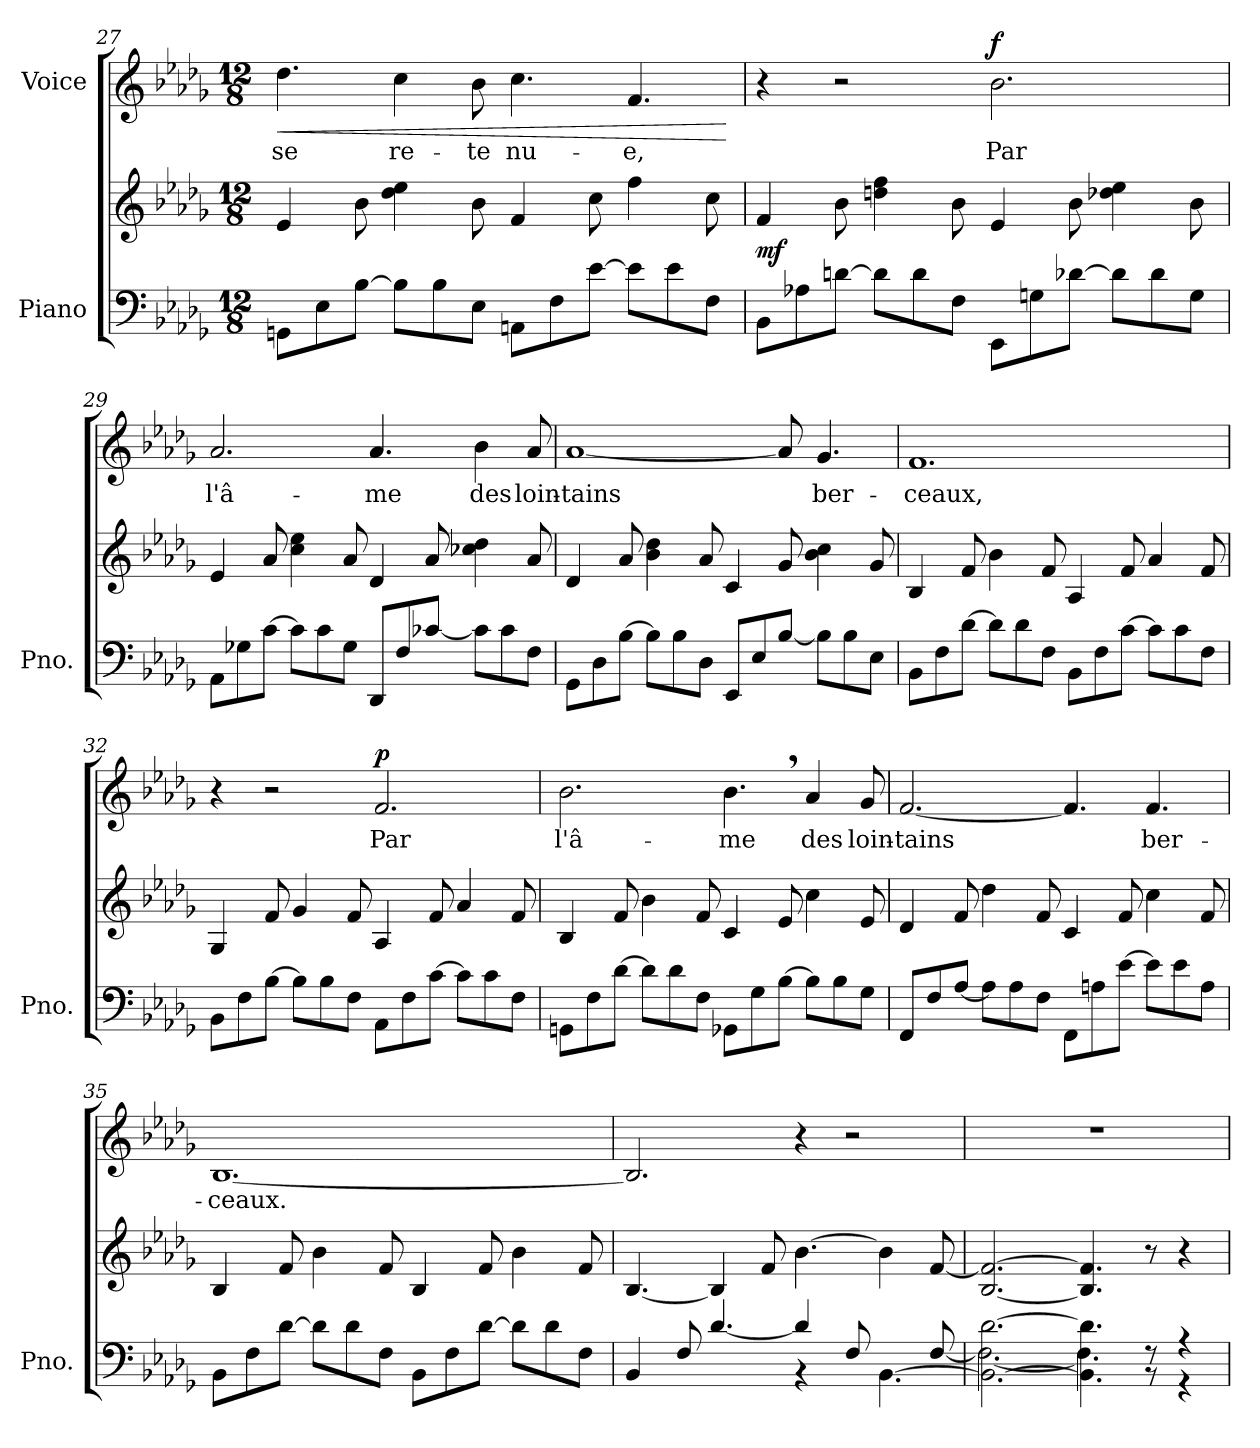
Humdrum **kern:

**kern	**kern	**dynam	**kern	**text	**dynam
*part2	*part2	*part2	*part1	*part1	*part1
*staff3	*staff2	*staff2/3	*staff1	*staff1	*staff1
*I"Piano	*	*	*I"Voice	*	*
*I'Pno.	*	*	*	*	*
!!LO:LB:g=z
*clefF4	*clefG2	*	*clefG2	*	*
*k[b-e-a-d-g-]	*k[b-e-a-d-g-]	*	*k[b-e-a-d-g-]	*	*
*M12/8	*M12/8	*	*M12/8	*	*
=27	=27	=27	=27	=27	=27
!	!	!	!	!	!LO:HP:b
8GGn\L	4e-/	.	4.dd-\	-se	<
8E-\	.	.	.	.	.
[8B-\J	8b-\	.	.	.	.
8B-\L]	4dd-\ 4ee-\	.	4cc\	re-	.
8B-\	.	.	.	.	.
8E-\J	8b-\	.	8b-\	-te	.
8AAn\L	4f/	.	4.cc\	nu-	.
8F\	.	.	.	.	.
[8e-\J	8cc\	.	.	.	.
8e-\L]	4ff\	.	4.f/	-e,	.
8e-\	.	.	.	.	.
8F\J	8cc\	.	.	.	.
.	.	.	.	.	[
=28	=28	=28	=28	=28	=28
!	!	!LO:DY:a=2	!	!	!
8BB-\L	4f/	mf	4r	.	.
8A-X\	.	.	.	.	.
[8dn\J	8b-\	.	2r	.	.
8d\L]	4ddn\ 4ff\	.	.	.	.
8d\	.	.	.	.	.
8F\J	8b-\	.	.	.	.
!	!	!	!	!	!LO:DY:a
8EE-\L	4e-/	.	2.b-\	Par	f
8Gn\	.	.	.	.	.
[8d-X\J	8b-\	.	.	.	.
8d-\L]	4dd-X\ 4ee-\	.	.	.	.
8d-\	.	.	.	.	.
8G\J	8b-\	.	.	.	.
!!LO:LB:g=z
=29	=29	=29	=29	=29	=29
8AA-\L	4e-/	.	2.a-/	l'â-	.
8G-X\	.	.	.	.	.
[8c\J	8a-/	.	.	.	.
8c\L]	4cc\ 4ee-\	.	.	.	.
8c\	.	.	.	.	.
8G-\J	8a-/	.	.	.	.
8DD-/L	4d-/	.	4.a-/	-me	.
8F/	.	.	.	.	.
[8c-X/J	8a-/	.	.	.	.
8c-\L]	4cc-X\ 4dd-\	.	4b-\	des	.
8c-\	.	.	.	.	.
8F\J	8a-/	.	8a-/	loin-	.
=30	=30	=30	=30	=30	=30
8GG-\L	4d-/	.	[1a-	-tains	.
8D-\	.	.	.	.	.
[8B-\J	8a-/	.	.	.	.
8B-\L]	4b-\ 4dd-\	.	.	.	.
8B-\	.	.	.	.	.
8D-\J	8a-/	.	.	.	.
8EE-/L	4c/	.	.	.	.
8E-/	.	.	.	.	.
[8B-/J	8g-/	.	8a-/]	.	.
8B-\L]	4b-\ 4cc\	.	4.g-/	ber-	.
8B-\	.	.	.	.	.
8E-\J	8g-/	.	.	.	.
!!LO:PB:g=z
=31	=31	=31	=31	=31	=31
8BB-\L	4B-/	.	1.f	-ceaux,	.
8F\	.	.	.	.	.
[8d-\J	8f/	.	.	.	.
8d-\L]	4b-\	.	.	.	.
8d-\	.	.	.	.	.
8F\J	8f/	.	.	.	.
8BB-\L	4A-/	.	.	.	.
8F\	.	.	.	.	.
[8c\J	8f/	.	.	.	.
8c\L]	4a-/	.	.	.	.
8c\	.	.	.	.	.
8F\J	8f/	.	.	.	.
=32	=32	=32	=32	=32	=32
8BB-\L	4G-/	.	4r	.	.
8F\	.	.	.	.	.
[8B-\J	8f/	.	2r	.	.
8B-\L]	4g-/	.	.	.	.
8B-\	.	.	.	.	.
8F\J	8f/	.	.	.	.
!	!	!	!	!	!LO:DY:a
8AA-\L	4A-/	.	2.f/	Par	p
8F\	.	.	.	.	.
[8c\J	8f/	.	.	.	.
8c\L]	4a-/	.	.	.	.
8c\	.	.	.	.	.
8F\J	8f/	.	.	.	.
!!LO:LB:g=z
=33	=33	=33	=33	=33	=33
8GGn\L	4B-/	.	2.b-\	l'â-	.
8F\	.	.	.	.	.
[8d-\J	8f/	.	.	.	.
8d-\L]	4b-\	.	.	.	.
8d-\	.	.	.	.	.
8F\J	8f/	.	.	.	.
8GG-X\L	4c/	.	4.b-,\	-me	.
8G-\	.	.	.	.	.
[8B-\J	8e-/	.	.	.	.
8B-\L]	4cc\	.	4a-/	des	.
8B-\	.	.	.	.	.
8G-\J	8e-/	.	8g-/	loin-	.
=34	=34	=34	=34	=34	=34
8FF/L	4d-/	.	[2.f/	-tains	.
8F/	.	.	.	.	.
[8A-/J	8f/	.	.	.	.
8A-\L]	4dd-\	.	.	.	.
8A-\	.	.	.	.	.
8F\J	8f/	.	.	.	.
8FF\L	4c/	.	4.f/]	.	.
8An\	.	.	.	.	.
[8e-\J	8f/	.	.	.	.
8e-\L]	4cc\	.	4.f/	ber-	.
8e-\	.	.	.	.	.
8A\J	8f/	.	.	.	.
!!LO:LB:g=z
=35	=35	=35	=35	=35	=35
8BB-\L	4B-/	.	[1.B-	-ceaux.	.
8F\	.	.	.	.	.
[8d-\J	8f/	.	.	.	.
8d-\L]	4b-\	.	.	.	.
8d-\	.	.	.	.	.
8F\J	8f/	.	.	.	.
8BB-\L	4B-/	.	.	.	.
8F\	.	.	.	.	.
[8d-\J	8f/	.	.	.	.
8d-\L]	4b-\	.	.	.	.
8d-\	.	.	.	.	.
8F\J	8f/	.	.	.	.
=36	=36	=36	=36	=36	=36
*^	*	*	*	*	*
4BB-/	2.ryy	[4.B-/	.	2.B-/]	.	.
8F/	.	.	.	.	.	.
[4.d-/	.	4B-/]	.	.	.	.
.	.	8f/	.	.	.	.
4d-/]	4r	[4.b-\	.	4r	.	.
8F/	4.ryy	.	.	2r	.	.
[4.BB-\	.	4b-\]	.	.	.	.
.	[8F/	[8f/	.	.	.	.
=37	=37	=37	=37	=37	=37	=37
2.BB-\_ [2.d-\	2.F\_	[2.B-/ 2.f/_	.	1.r	.	.
4.BB-\] 4.d-\]	4.F\]	4.B-/] 4.f/]	.	.	.	.
8r	8r	8r	.	.	.	.
4r	4r	4r	.	.	.	.
*v	*v	*	*	*	*	*
=	=	=	=	=	=
*-	*-	*-	*-	*-	*-
